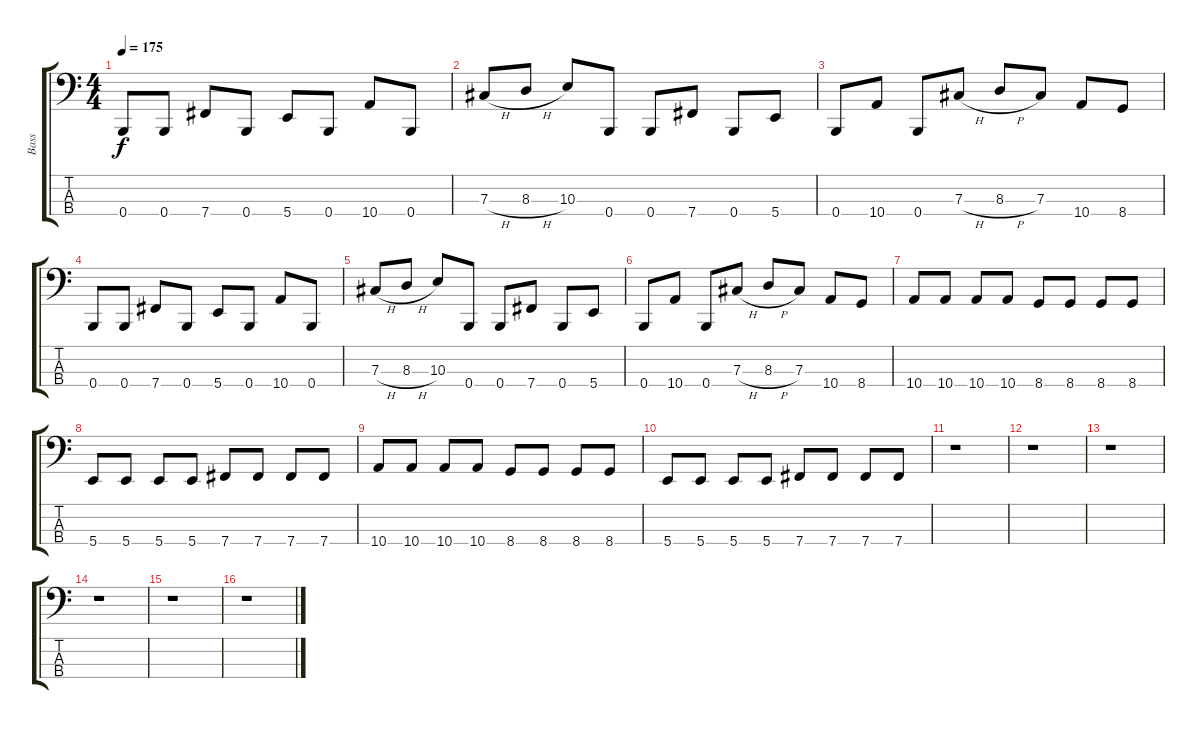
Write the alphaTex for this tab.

\track ("Bass" "Bass") {instrument electricbassfinger}
\staff {score tabs}
\tuning (Ab2 B1 Gb1 B0) {hide}
\ts (4 4)
\tempo 175
\clef f4
\ks c
0.4.8{dy f} 0.4.8 7.4.8 0.4.8 5.4.8 0.4.8 10.4.8 0.4.8 |
7.3{h}.8 8.3{h}.8 10.3.8 0.4.8 0.4.8 7.4.8 0.4.8 5.4.8 |
0.4.8 10.4.8 0.4.8 7.3{h}.8 8.3{h}.8 7.3.8 10.4.8 8.4.8 |
0.4.8 0.4.8 7.4.8 0.4.8 5.4.8 0.4.8 10.4.8 0.4.8 |
7.3{h}.8 8.3{h}.8 10.3.8 0.4.8 0.4.8 7.4.8 0.4.8 5.4.8 |
0.4.8 10.4.8 0.4.8 7.3{h}.8 8.3{h}.8 7.3.8 10.4.8 8.4.8 |
10.4.8 10.4.8 10.4.8 10.4.8 8.4.8 8.4.8 8.4.8 8.4.8 |
5.4.8 5.4.8 5.4.8 5.4.8 7.4.8 7.4.8 7.4.8 7.4.8 |
10.4.8 10.4.8 10.4.8 10.4.8 8.4.8 8.4.8 8.4.8 8.4.8 |
5.4.8 5.4.8 5.4.8 5.4.8 7.4.8 7.4.8 7.4.8 7.4.8 |
r.1 |
r.1 |
r.1 |
r.1 |
r.1 |
r.1
